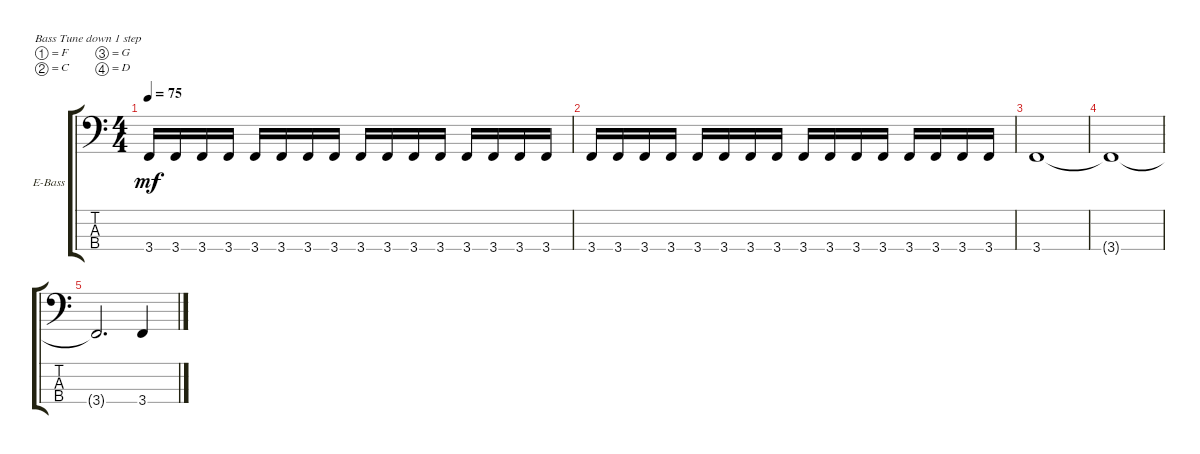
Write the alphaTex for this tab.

\defaultSystemsLayout 4
\bracketExtendMode groupsimilarinstruments
\firstSystemTrackNameOrientation horizontal
\otherSystemsTrackNameOrientation horizontal
\track ("James Lomenzo" "E-Bass") {instrument electricbassfinger}
\staff {score tabs}
\tuning (F2 C2 G1 D1)
\ts (4 4)
\tempo 75
\clef f4
\ks c
3.4.16{dy mf} 3.4.16 3.4.16 3.4.16 3.4.16 3.4.16 3.4.16 3.4.16 3.4.16 3.4.16 3.4.16 3.4.16 3.4.16 3.4.16 3.4.16 3.4.16 |
3.4.16 3.4.16 3.4.16 3.4.16 3.4.16 3.4.16 3.4.16 3.4.16 3.4.16 3.4.16 3.4.16 3.4.16 3.4.16 3.4.16 3.4.16 3.4.16 |
3.4.1 |
3.4{t}.1 |
3.4{t}.2{d} 3.4.4
